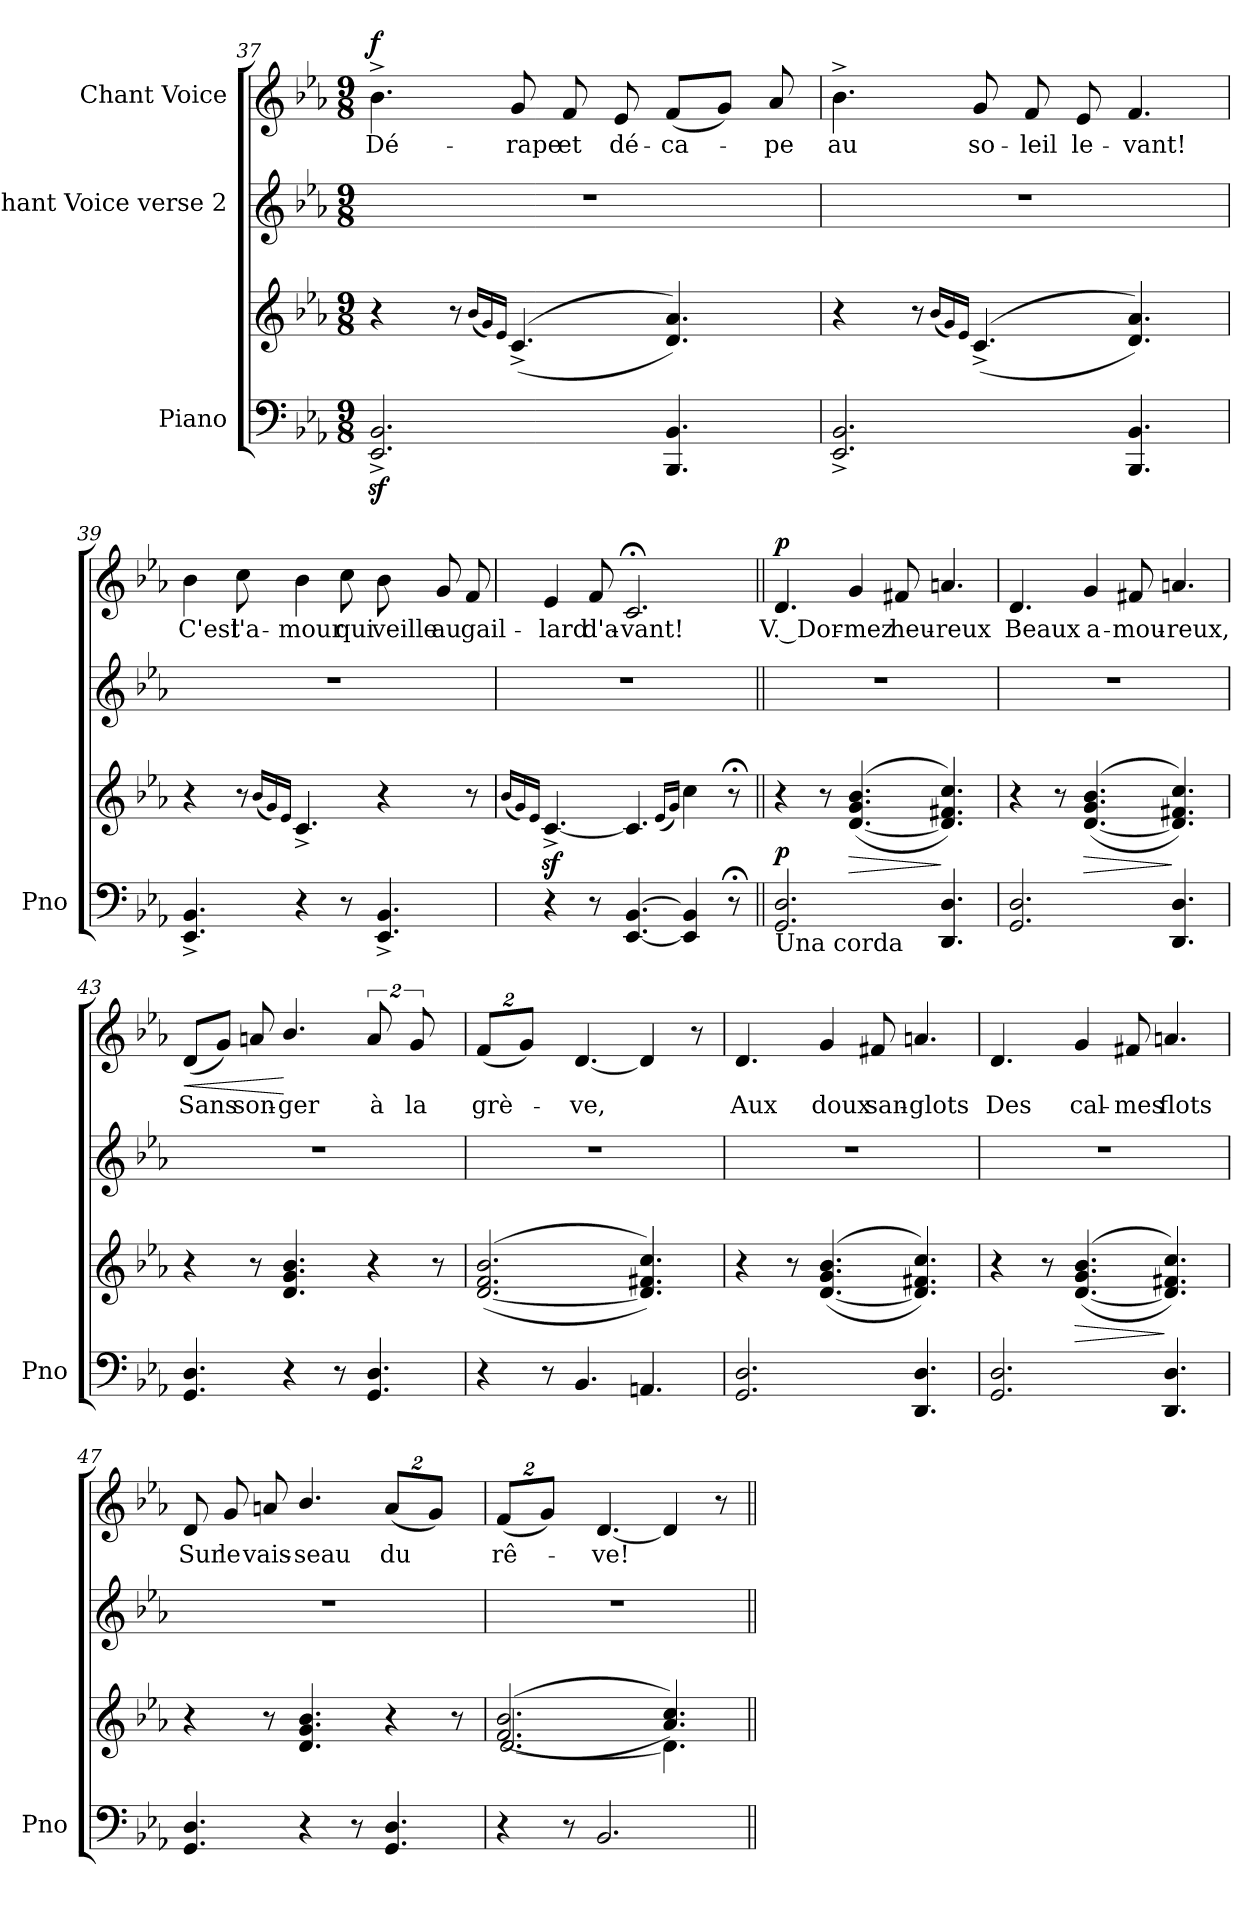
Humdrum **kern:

**kern	**kern	**dynam	**kern	**kern	**text	**dynam
*part3	*part3	*part3	*part2	*part1	*part1	*part1
*staff4	*staff3	*staff3/4	*staff2	*staff1	*staff1	*staff1
*I"Piano	*	*	*I"Chant Voice verse 2	*I"Chant Voice	*	*
*I'Pno	*	*	*	*	*	*
!!LO:LB:g=z
*clefF4	*clefG2	*	*clefG2	*clefG2	*	*
*k[b-e-a-]	*k[b-e-a-]	*	*k[b-e-a-]	*k[b-e-a-]	*	*
*M9/8	*M9/8	*	*M9/8	*M9/8	*	*
=37	=37	=37	=37	=37	=37	=37
!	!	!	!	!	!LO:LY:b	!LO:DY:a
2.EE-/z>^ 2.BB-/z>^	4r	.	8%9r	4.b-^\	Dé-	f
.	8r	.	.	.	.	.
.	(<16qb-/LL	.	.	.	.	.
.	16qg/)	.	.	.	.	.
.	16qe-/JJ	.	.	.	.	.
!	!	!	!	!	!LO:LY:b	!
.	(<(>4.c^/	.	.	8g/	-rape	.
!	!	!	!	!	!LO:LY:b	!
.	.	.	.	8f/	et	.
!	!	!	!	!	!LO:LY:b	!
.	.	.	.	8e-/	dé-	.
!	!	!	!	!	!LO:LY:b	!
4.BBB-/ 4.BB-/	4.d/ 4.a-/))	.	.	(<8f/L	-ca-	.
.	.	.	.	8g/J)	.	.
!	!	!	!	!	!LO:LY:b	!
.	.	.	.	8a-/	-pe	.
=38	=38	=38	=38	=38	=38	=38
!	!	!	!	!	!LO:LY:b	!
2.EE-/^ 2.BB-/^	4r	.	8%9r	4.b-^\	au	.
.	8r	.	.	.	.	.
.	(<16qb-/LL	.	.	.	.	.
.	16qg/)	.	.	.	.	.
.	16qe-/JJ	.	.	.	.	.
!	!	!	!	!	!LO:LY:b	!
.	(<(>4.c^/	.	.	8g/	so-	.
!	!	!	!	!	!LO:LY:b	!
.	.	.	.	8f/	-leil	.
!	!	!	!	!	!LO:LY:b	!
.	.	.	.	8e-/	le-	.
!	!	!	!	!	!LO:LY:b	!
4.BBB-/ 4.BB-/	4.d/ 4.a-/))	.	.	4.f/	-vant!	.
=39	=39	=39	=39	=39	=39	=39
!	!	!	!	!	!LO:LY:b	!
4.EE-/^ 4.BB-/^	4r	.	8%9r	4b-\	C'est	.
!	!	!	!	!	!LO:LY:b	!
.	8r	.	.	8cc\	l'a-	.
.	(<16qb-/LL	.	.	.	.	.
.	16qg/)	.	.	.	.	.
.	16qe-/JJ	.	.	.	.	.
!	!	!	!	!	!LO:LY:b	!
4r	4.c^/	.	.	4b-\	-mour	.
!	!	!	!	!	!LO:LY:b	!
8r	.	.	.	8cc\	qui	.
!	!	!	!	!	!LO:LY:b	!
4.EE-/^ 4.BB-/^	4r	.	.	8b-\	veille	.
!	!	!	!	!	!LO:LY:b	!
.	.	.	.	8g/	au	.
!	!	!	!	!	!LO:LY:b	!
.	8r	.	.	8f/	gail-	.
=40	=40	=40	=40	=40	=40	=40
.	(<16qb-/LL	.	.	.	.	.
.	16qg/)	.	.	.	.	.
.	16qe-/JJ	.	.	.	.	.
!	!	!	!	!	!LO:LY:b	!
4r	[4.cz<^/	.	8%9r	4e-/	-lard	.
!	!	!	!	!	!LO:LY:b	!
8r	.	.	.	8f/	d'a-	.
!	!	!	!	!	!LO:LY:b	!
[4.EE-/ [4.BB-/	4.c/]	.	.	2.c;</	-vant!	.
.	(<16qe-/LL	.	.	.	.	.
.	16qg/JJ)	.	.	.	.	.
4EE-/] 4BB-/]	4cc\	.	.	.	.	.
8r;<	8r;<	.	.	.	.	.
!!LO:PB:g=z
=41||	=41||	=41||	=41||	=41||	=41||	=41||
!LO:TX:b:t=Una corda	!	!	!	!	!	!
!	!	!LO:DY:a=2	!	!	!LO:LY:b	!LO:DY:a
2.GG/ 2.D/	4r	p	8%9r	4.d/	V. Dor-	p
.	8r	.	.	.	.	.
!	!	!LO:HP:b	!	!	!LO:LY:b	!
.	(>(>[4.d/ 4.g/ 4.b-/	>	.	4g/	-mez	.
!	!	!	!	!	!LO:LY:b	!
.	.	.	.	8f#X/	heu-	.
!	!	!	!	!	!LO:LY:b	!
4.DD/ 4.D/	4.d/] 4.f#X/ 4.cc/))	]	.	4.an/	-reux	.
=42	=42	=42	=42	=42	=42	=42
!	!	!	!	!	!LO:LY:b	!
2.GG/ 2.D/	4r	.	8%9r	4.d/	Beaux	.
.	8r	.	.	.	.	.
!	!	!LO:HP:b	!	!	!LO:LY:b	!
.	(>(>[4.d/ 4.g/ 4.b-/	>	.	4g/	a-	.
!	!	!	!	!	!LO:LY:b	!
.	.	.	.	8f#X/	-mou-	.
!	!	!	!	!	!LO:LY:b	!
4.DD/ 4.D/	4.d/] 4.f#X/ 4.cc/))	]	.	4.an/	-reux,	.
=43	=43	=43	=43	=43	=43	=43
!	!	!	!	!	!LO:LY:b	!LO:HP:b
4.GG/ 4.D/	4r	.	8%9r	(<8d/L	Sans	<
.	.	.	.	8g/J)	.	.
!	!	!	!	!	!LO:LY:b	!
.	8r	.	.	8an/	son-	.
!	!	!	!	!	!LO:LY:b	!
4r	4.d/ 4.g/ 4.b-/	.	.	4.b-/	-ger	[
8r	.	.	.	.	.	.
!	!	!	!	!	!LO:LY:b	!
4.GG/ 4.D/	4r	.	.	16%3a/	à	.
!	!	!	!	!	!LO:LY:b	!
.	.	.	.	16%3g/	la	.
.	8r	.	.	.	.	.
=44	=44	=44	=44	=44	=44	=44
*	*	*	*	*Xbrackettup	*	*
!	!	!	!	!	!LO:LY:b	!
4r	(>(>[2.d/ 2.f/ 2.b-/	.	8%9r	(<16%3f/L	grè-	.
.	.	.	.	16%3g/J)	.	.
8r	.	.	.	.	.	.
!	!	!	!	!	!LO:LY:b	!
4.BB-/	.	.	.	[4.d/	-ve,	.
4.AAn/	4.d/] 4.f#X/ 4.cc/))	.	.	4d/]	.	.
.	.	.	.	8r	.	.
=45	=45	=45	=45	=45	=45	=45
!	!	!	!	!	!LO:LY:b	!
2.GG/ 2.D/	4r	.	8%9r	4.d/	Aux	.
.	8r	.	.	.	.	.
!	!	!	!	!	!LO:LY:b	!
.	(>(>[4.d/ 4.g/ 4.b-/	.	.	4g/	doux	.
!	!	!	!	!	!LO:LY:b	!
.	.	.	.	8f#X/	san-	.
!	!	!	!	!	!LO:LY:b	!
4.DD/ 4.D/	4.d/] 4.f#X/ 4.cc/))	.	.	4.an/	-glots	.
!!LO:LB:g=z
=46	=46	=46	=46	=46	=46	=46
!	!	!	!	!	!LO:LY:b	!
2.GG/ 2.D/	4r	.	8%9r	4.d/	Des	.
.	8r	.	.	.	.	.
!	!	!LO:HP:b	!	!	!LO:LY:b	!
.	(>(>[4.d/ 4.g/ 4.b-/	>	.	4g/	cal-	.
!	!	!	!	!	!LO:LY:b	!
.	.	.	.	8f#X/	-mes	.
!	!	!	!	!	!LO:LY:b	!
4.DD/ 4.D/	4.d/] 4.f#X/ 4.cc/))	]	.	4.an/	flots	.
=47	=47	=47	=47	=47	=47	=47
!	!	!	!	!	!LO:LY:b	!
4.GG/ 4.D/	4r	.	8%9r	8d/	Sur	.
!	!	!	!	!	!LO:LY:b	!
.	.	.	.	8g/	le	.
!	!	!	!	!	!LO:LY:b	!
.	8r	.	.	8an/	vais-	.
!	!	!	!	!	!LO:LY:b	!
4r	4.d/ 4.g/ 4.b-/	.	.	4.b-/	-seau	.
8r	.	.	.	.	.	.
!	!	!	!	!	!LO:LY:b	!
4.GG/ 4.D/	4r	.	.	(<16%3a/L	du	.
.	.	.	.	16%3g/J)	.	.
.	8r	.	.	.	.	.
=48	=48	=48	=48	=48	=48	=48
*	*^	*	*	*	*	*
!	!	!	!	!	!	!LO:LY:b	!
4r	(>(>2.f/ 2.b-/	[2.d/	.	8%9r	(<16%3f/L	-rê-	.
.	.	.	.	.	16%3g/J)	.	.
8r	.	.	.	.	.	.	.
!	!	!	!	!	!	!LO:LY:b	!
2.BB-/	.	.	.	.	[4.d/	-ve!	.
.	4.a-/ 4.cc/))	4.d\]	.	.	4d/]	.	.
.	.	.	.	.	8r	.	.
*	*v	*v	*	*	*	*	*
=||	=||	=||	=||	=||	=||	=||
*-	*-	*-	*-	*-	*-	*-
